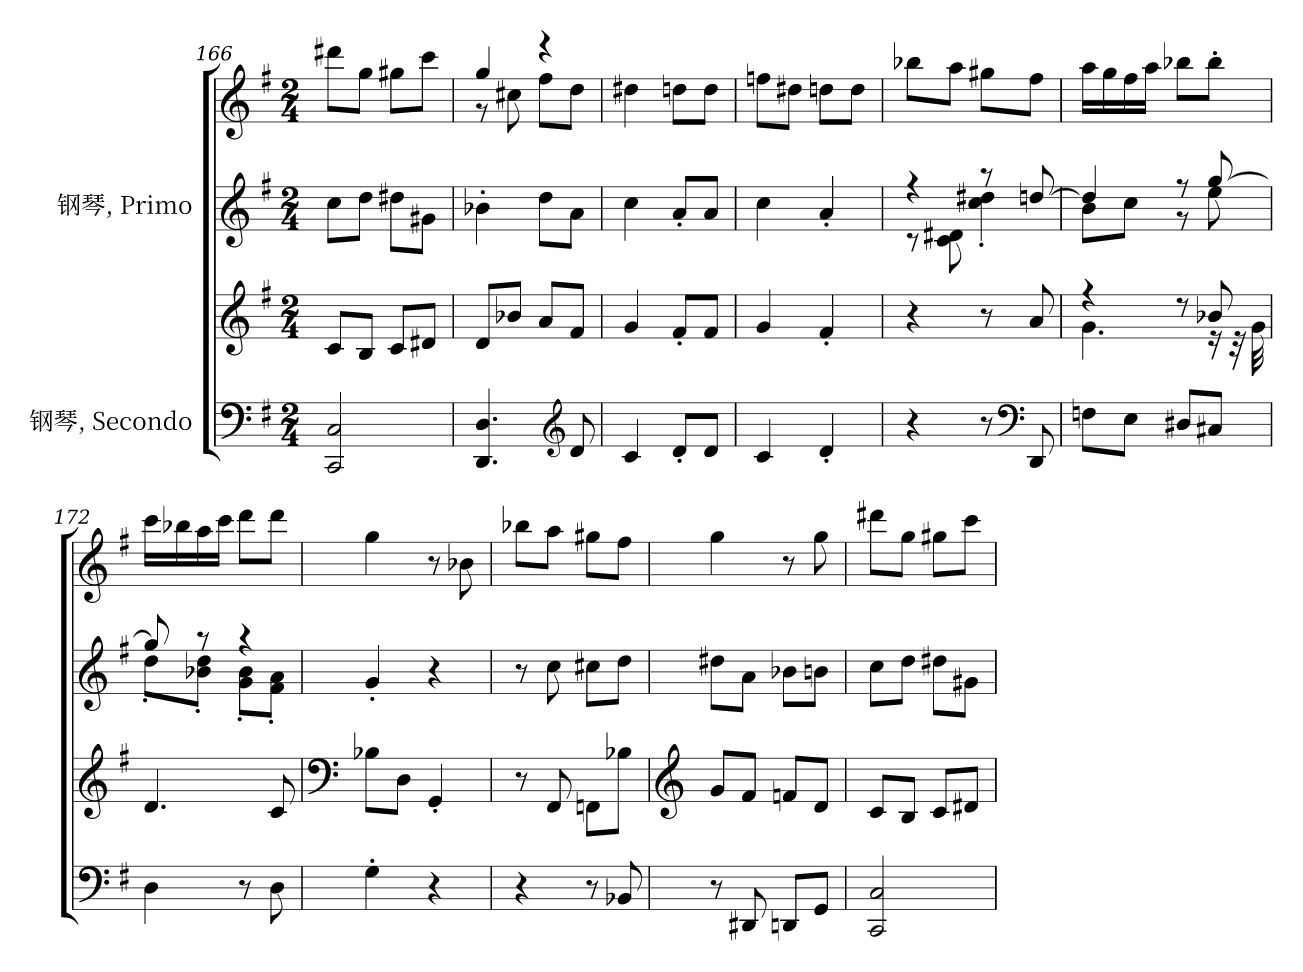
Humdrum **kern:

**kern	**kern	**kern	**kern
*part2	*part2	*part1	*part1
*staff4	*staff3	*staff2	*staff1
*I"钢琴, Secondo	*	*I"钢琴, Primo	*
*clefF4	*clefG2	*clefG2	*clefG2
*k[f#]	*k[f#]	*k[f#]	*k[f#]
*M2/4	*M2/4	*M2/4	*M2/4
=166	=166	=166	=166
2CC/ 2C/	8c/L	8cc\L	8ddd#X\L
.	8B/J	8dd\J	8gg\J
.	8c/L	8dd#X\L	8gg#X\L
.	8d#X/J	8g#X\J	8ccc\J
=167	=167	=167	=167
*	*	*	*^
4.DD/ 4.D/	8d/L	4b-X'\	4gg/	8r
.	8b-X/J	.	.	8cc#X\
.	8a/L	8dd\L	4r	8ff#\L
*clefG2	*	*	*	*
8d/	8f#/J	8a\J	.	8dd\J
*	*	*	*v	*v
!!LO:LB:g=z
=168	=168	=168	=168
4c/	4g/	4cc\	4dd#X\
8d'/L	8f#'/L	8a'/L	8ddn\L
8d/J	8f#/J	8a/J	8dd\J
=169	=169	=169	=169
4c/	4g/	4cc\	8ffn\L
.	.	.	8dd#X\J
4d'/	4f#'/	4a'/	8ddn\L
.	.	.	8dd\J
=170	=170	=170	=170
*	*	*^	*
4r	4r	4r	8r	8bb-X\L
.	.	.	8c\ 8d#X\	8aa\J
8r	8r	8r	4cc\' 4dd#X\'	8gg#X\L
*clefF4	*	*	*	*
8DD/	8a/	[8ddn/	.	8ff#\J
=171	=171	=171	=171	=171
*	*^	*	*	*
8Fn\L	4r	4.g\	4dd/]	8b\L	16aa\LL
.	.	.	.	.	16gg\
8E\J	.	.	.	8cc\J	16ff#\
.	.	.	.	.	16aa\JJ
8D#X/L	8r	.	8r	8r	8bb-X\L
8C#X/J	8b-X/	16r	[8gg/	8ee\	8bb-'\J
.	.	32r	.	.	.
.	.	32g\	.	.	.
*	*v	*v	*	*	*
=172	=172	=172	=172	=172
4D\	4.d/	8gg/]	8dd'\L	16ccc\LL
.	.	.	.	16bb-X\
.	.	8r	8b-X\' 8dd\'J	16aa\
.	.	.	.	16ccc\JJ
8r	.	4r	8g\' 8b-\'L	8ddd\L
8D\	8c/	.	8f#\' 8a\'J	8ddd\J
*	*	*v	*v	*
!!LO:PB:g=z
=173	=173	=173	=173
*	*clefF4	*	*
4G'\	8B-X\L	4g'/	4gg\
.	8D\J	.	.
4r	4GG'/	4r	8r
.	.	.	8b-X\
=174	=174	=174	=174
4r	8r	8r	8bb-X\L
.	8FF#/	8cc\	8aa\J
8r	8FFn\L	8cc#X\L	8gg#X\L
8BB-X/	8B-X\J	8dd\J	8ff#\J
=175	=175	=175	=175
*	*clefG2	*	*
8r	8g/L	8dd#X\L	4gg\
8DD#X/	8f#/J	8a\J	.
8DDn/L	8fn/L	8b-X\L	8r
8GG/J	8d/J	8bn\J	8gg\
=176	=176	=176	=176
2CC/ 2C/	8c/L	8cc\L	8ddd#X\L
.	8B/J	8dd\J	8gg\J
.	8c/L	8dd#X\L	8gg#X\L
.	8d#X/J	8g#X\J	8ccc\J
=	=	=	=
*-	*-	*-	*-
